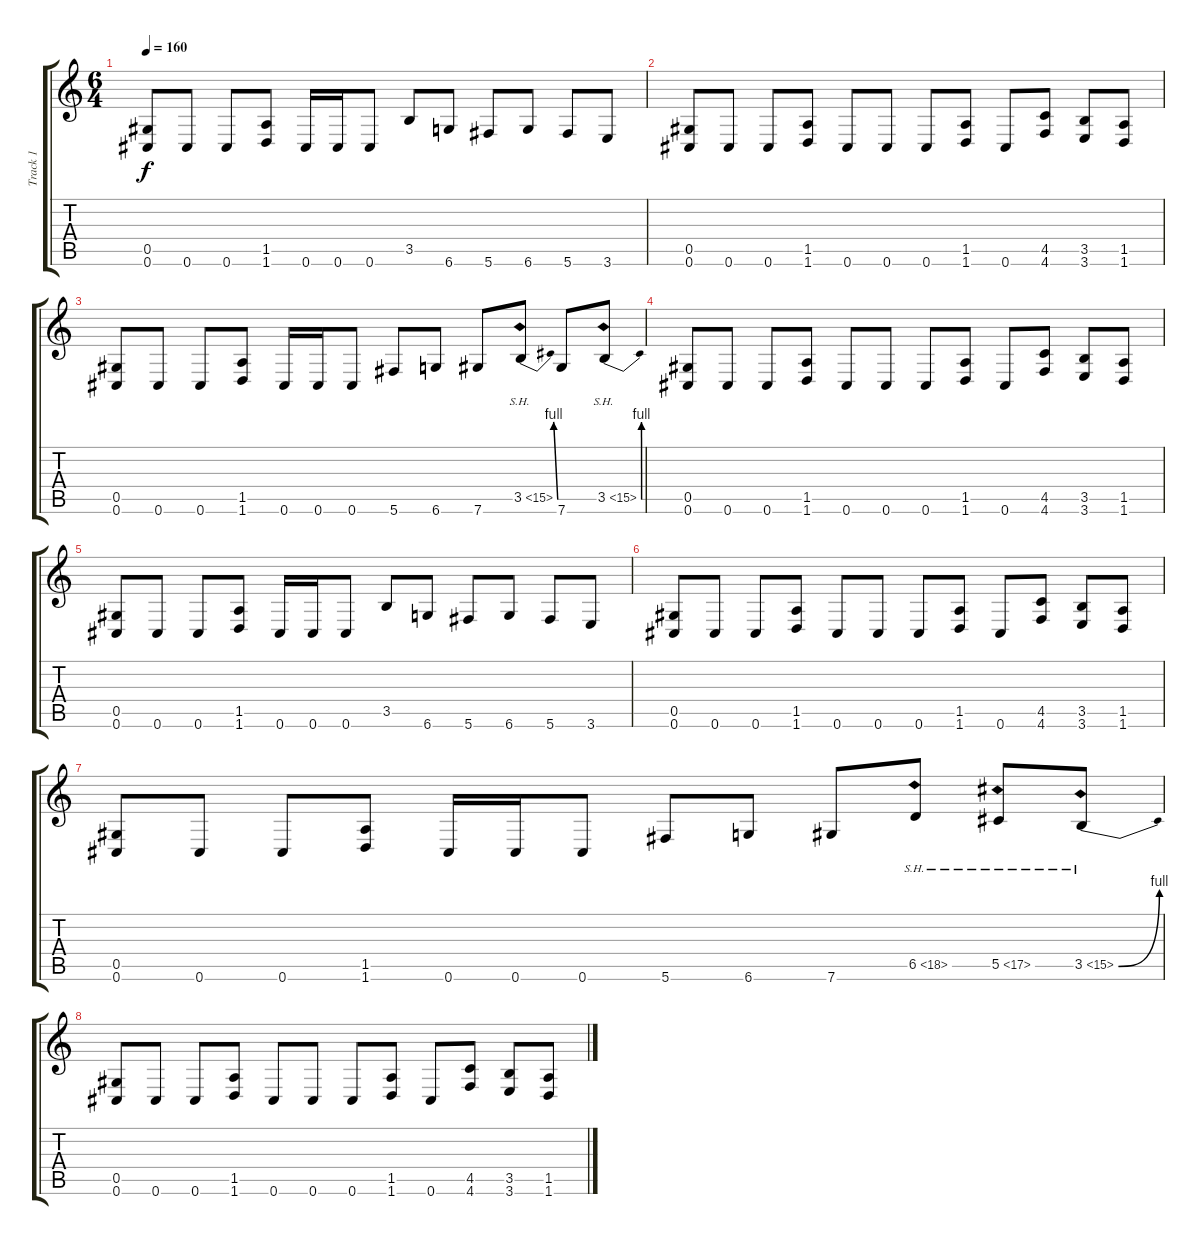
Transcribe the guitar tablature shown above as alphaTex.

\track ("Track 1" "Track 1") {instrument distortionguitar}
\staff {score tabs}
\tuning (Eb4 Bb3 Gb3 Db3 Ab2 Db2) {hide}
\ts (6 4)
\tempo 160
\clef g2
\ks c
(0.5 0.6).8{dy f} 0.6.8 0.6.8 (1.5 1.6).8 0.6.16 0.6.16 0.6.8 3.5.8 6.6.8 5.6.8 6.6.8 5.6.8 3.6.8 |
(0.5 0.6).8 0.6.8 0.6.8 (1.5 1.6).8 0.6.8 0.6.8 0.6.8 (1.5 1.6).8 0.6.8 (4.5 4.6).8 (3.5 3.6).8 (1.5 1.6).8 |
(0.5 0.6).8 0.6.8 0.6.8 (1.5 1.6).8 0.6.16 0.6.16 0.6.8 5.6.8 6.6.8 7.6.8 3.5{be (bend 0 0 60 4) sh 12}.8 7.6.8 3.5{be (bend 0 0 60 4) sh 12}.8 |
(0.5 0.6).8 0.6.8 0.6.8 (1.5 1.6).8 0.6.8 0.6.8 0.6.8 (1.5 1.6).8 0.6.8 (4.5 4.6).8 (3.5 3.6).8 (1.5 1.6).8 |
(0.5 0.6).8 0.6.8 0.6.8 (1.5 1.6).8 0.6.16 0.6.16 0.6.8 3.5.8 6.6.8 5.6.8 6.6.8 5.6.8 3.6.8 |
(0.5 0.6).8 0.6.8 0.6.8 (1.5 1.6).8 0.6.8 0.6.8 0.6.8 (1.5 1.6).8 0.6.8 (4.5 4.6).8 (3.5 3.6).8 (1.5 1.6).8 |
(0.5 0.6).8 0.6.8 0.6.8 (1.5 1.6).8 0.6.16 0.6.16 0.6.8 5.6.8 6.6.8 7.6.8 6.5{sh 12}.8 5.5{sh 12}.8 3.5{be (bend 0 0 60 4) sh 12}.8 |
(0.5 0.6).8 0.6.8 0.6.8 (1.5 1.6).8 0.6.8 0.6.8 0.6.8 (1.5 1.6).8 0.6.8 (4.5 4.6).8 (3.5 3.6).8 (1.5 1.6).8
